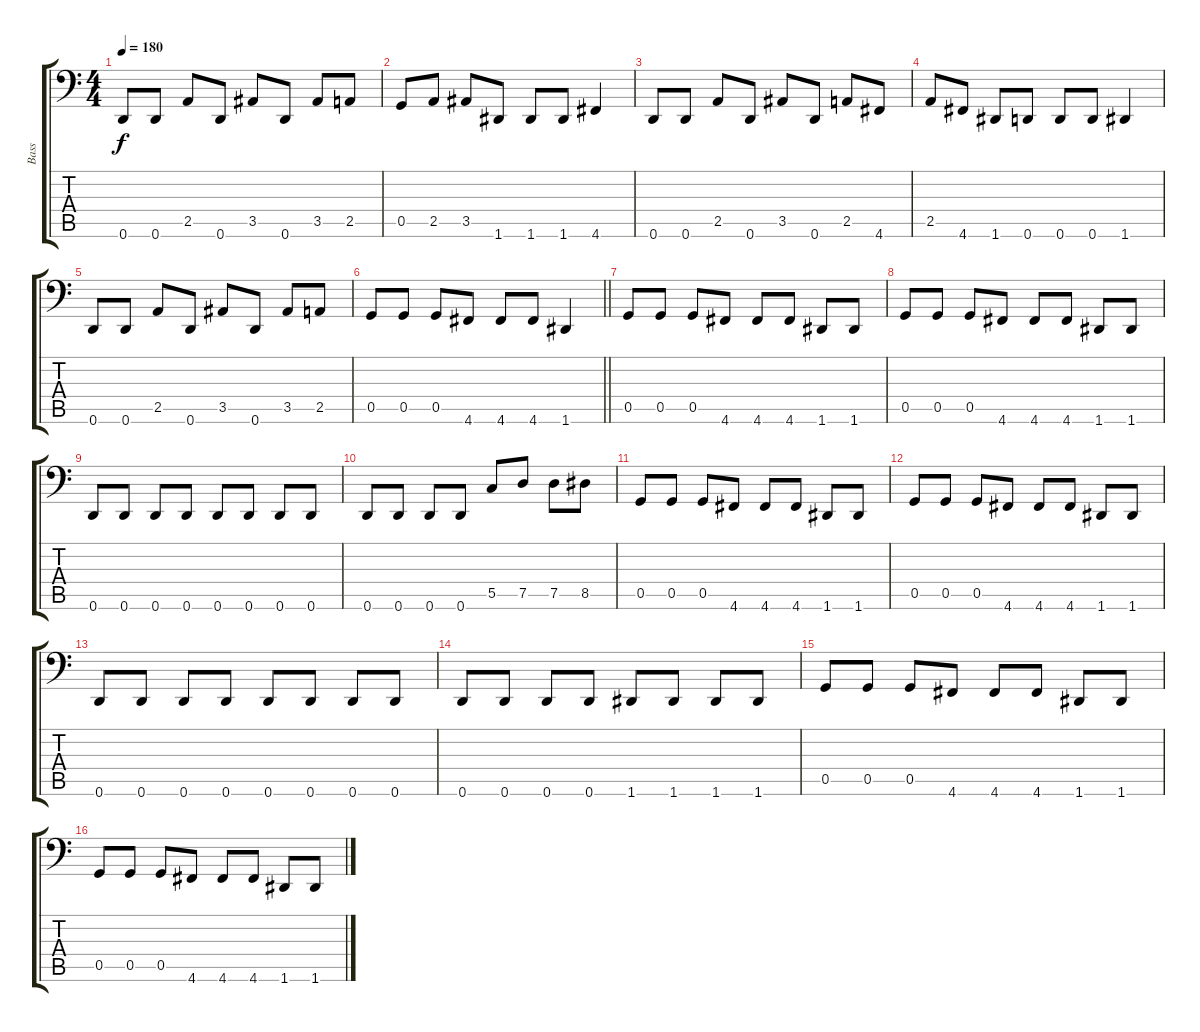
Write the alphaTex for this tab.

\track ("Bass" "Bass") {instrument electricbassfinger}
\staff {score tabs}
\tuning (D3 A2 F2 C2 G1 D1) {hide}
\ts (4 4)
\tempo 180
\clef f4
\ks c
0.6.8{dy f} 0.6.8 2.5.8 0.6.8 3.5.8 0.6.8 3.5.8 2.5.8 |
0.5.8 2.5.8 3.5.8 1.6.8 1.6.8 1.6.8 4.6.4 |
0.6.8 0.6.8 2.5.8 0.6.8 3.5.8 0.6.8 2.5.8 4.6.8 |
2.5.8 4.6.8 1.6.8 0.6.8 0.6.8 0.6.8 1.6.4 |
0.6.8 0.6.8 2.5.8 0.6.8 3.5.8 0.6.8 3.5.8 2.5.8 |
\barLineRight lightlight
0.5.8 0.5.8 0.5.8 4.6.8 4.6.8 4.6.8 1.6.4 |
0.5.8 0.5.8 0.5.8 4.6.8 4.6.8 4.6.8 1.6.8 1.6.8 |
0.5.8 0.5.8 0.5.8 4.6.8 4.6.8 4.6.8 1.6.8 1.6.8 |
0.6.8 0.6.8 0.6.8 0.6.8 0.6.8 0.6.8 0.6.8 0.6.8 |
0.6.8 0.6.8 0.6.8 0.6.8 5.5.8 7.5.8 7.5.8 8.5.8 |
0.5.8 0.5.8 0.5.8 4.6.8 4.6.8 4.6.8 1.6.8 1.6.8 |
0.5.8 0.5.8 0.5.8 4.6.8 4.6.8 4.6.8 1.6.8 1.6.8 |
0.6.8 0.6.8 0.6.8 0.6.8 0.6.8 0.6.8 0.6.8 0.6.8 |
0.6.8 0.6.8 0.6.8 0.6.8 1.6.8 1.6.8 1.6.8 1.6.8 |
0.5.8 0.5.8 0.5.8 4.6.8 4.6.8 4.6.8 1.6.8 1.6.8 |
0.5.8 0.5.8 0.5.8 4.6.8 4.6.8 4.6.8 1.6.8 1.6.8
